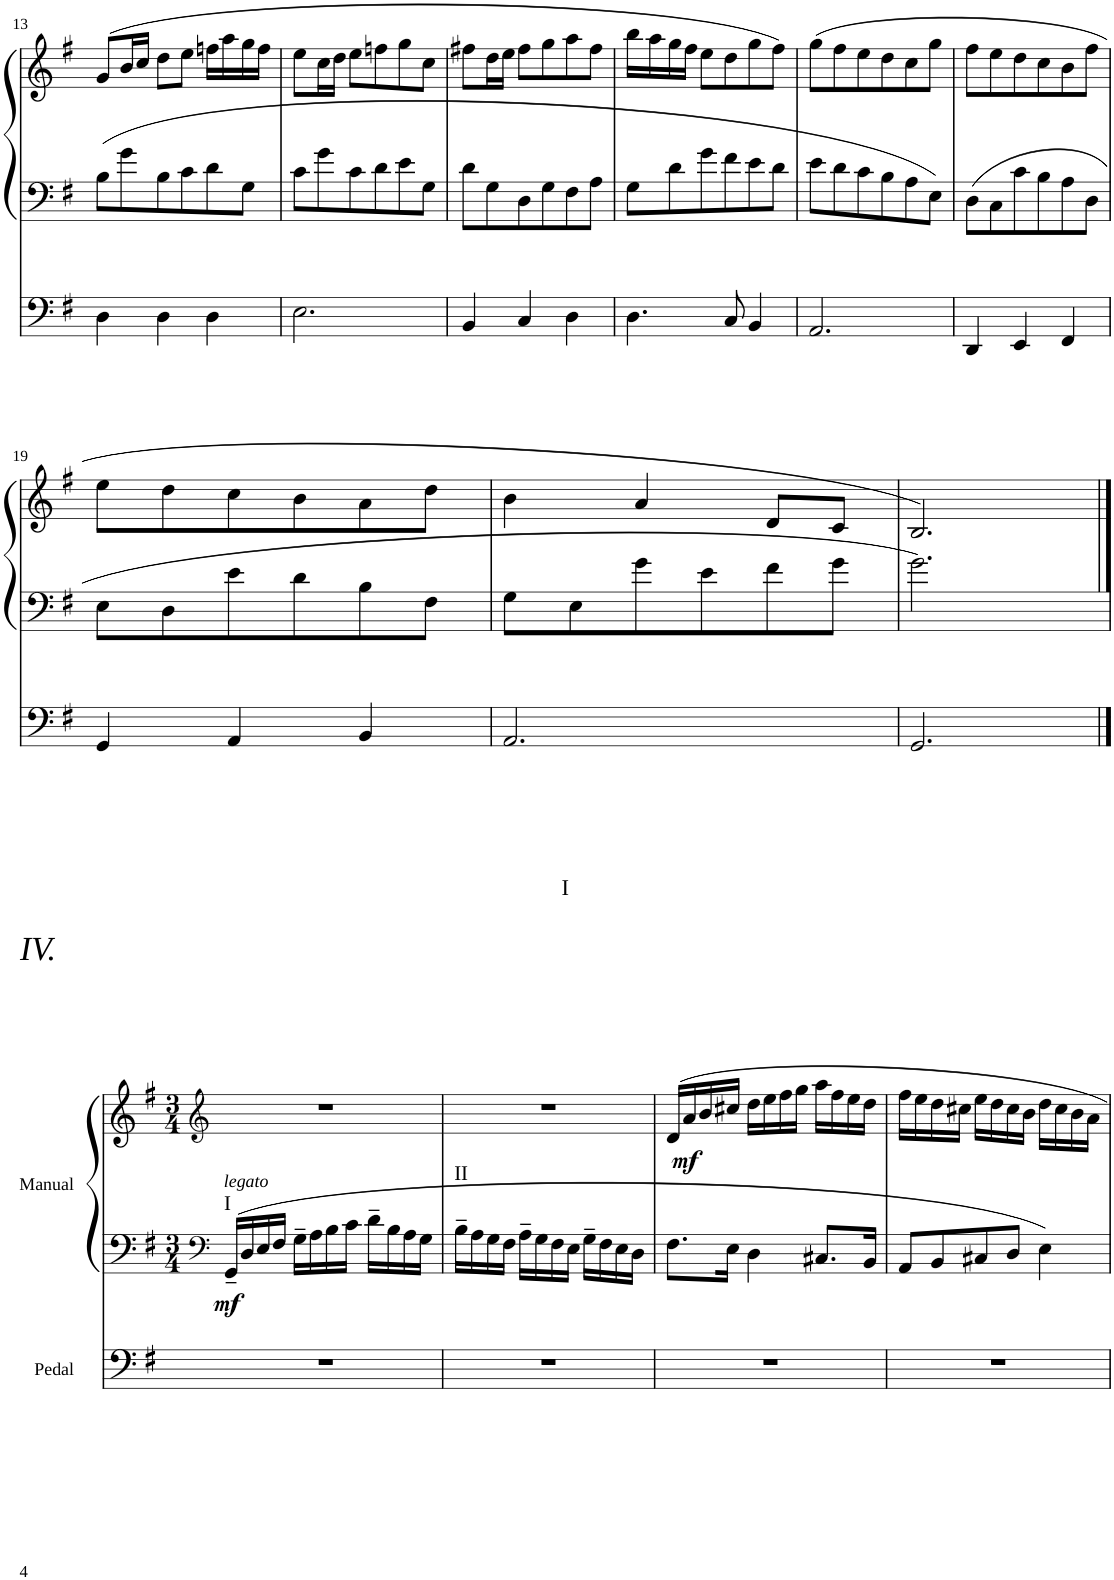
**kern	**kern	**kern	**dynam
*part2	*part1	*part1	*part1
*staff3	*staff2	*staff1	*staff1/2
*I"Pedal	*I"Manual	*	*
!!LO:PB:g=z
*clefF4	*clefF4	*clefG2	*
*k[f#]	*k[f#]	*k[f#]	*
*G:	*G:	*G:	*
*M3/4	*M3/4	*M3/4	*
=13	=13	=13	=13
4D\	8B\L	(8g/L	.
.	8g\	16b/L	.
.	.	16cc/JJ	.
4D\	8B\	8dd\L	.
.	8c\	8ee\J	.
4D\	8d\	16ffn\LL	.
.	.	16aa\	.
.	8G\J	16gg\	.
.	.	16ff\JJ	.
=14	=14	=14	=14
2.E\	8c\L	8ee\L	.
.	8g\	16cc\L	.
.	.	16dd\JJ	.
.	8c\	8ee\L	.
.	8d\	8ffn\	.
.	8e\	8gg\	.
.	8G\J	8cc\J	.
=15	=15	=15	=15
4BB/	8d\L	8ff#X\L	.
.	8G\	16dd\L	.
.	.	16ee\JJ	.
4C/	8D\	8ff#\L	.
.	8G\	8gg\	.
4D\	8F#\	8aa\	.
.	8A\J	8ff#\J	.
=16	=16	=16	=16
4.D\	8G\L	16bb\LL	.
.	.	16aa\	.
.	8d\	16gg\	.
.	.	16ff#\JJ	.
.	8g\	8ee\L	.
8C/	8f#\	8dd\	.
4BB/	8e\	8gg\	.
.	8d\J	8ff#\J)	.
=17	=17	=17	=17
2.AA/	8e\L	(8gg\L	.
.	8d\	8ff#\	.
.	8c\	8ee\	.
.	8B\	8dd\	.
.	8A\	8cc\	.
.	8E\J	8gg\J	.
=18	=18	=18	=18
4DD/	8D\L	8ff#\L	.
.	8C\	8ee\	.
4EE/	8c\	8dd\	.
.	8B\	8cc\	.
4FF#/	8A\	8b\	.
.	8D\J	8ff#\J	.
!!LO:LB:g=z
=19	=19	=19	=19
4GG/	8E\L	8ee\L	.
.	8D\	8dd\	.
4AA/	8e\	8cc\	.
.	8d\	8b\	.
4BB/	8B\	8a\	.
.	8F#\J	8dd\J	.
=20	=20	=20	=20
2.AA/	8G\L	4b\	.
.	8E\	.	.
.	8g\	4a/	.
.	8e\	.	.
.	8f#\	8d/L	.
.	8g\J	8c/J	.
=21	=21	=21	=21
2.GG/	2.g\	2.B/)	.
!!LO:LB:g=z
==1	==1	==1	==1
*	*clefF4	*clefG2	*
*	*k[f#]	*k[f#]	*
*	*G:	*G:	*
*	*M3/4	*M3/4	*
!	!LO:TX:a:t=I	!	!
!	!LO:TX:a:i:t=legato	!	!
!	!	!	!LO:DY:b=2
2.r	16GG~/LL	2.r	mf
.	16D/	.	.
.	16E/	.	.
.	16F#/JJ	.	.
.	16G~\LL	.	.
.	16A\	.	.
.	16B\	.	.
.	16c\JJ	.	.
.	16d~\LL	.	.
.	16B\	.	.
.	16A\	.	.
.	16G\JJ	.	.
=2	=2	=2	=2
!	!LO:TX:a:t=II	!	!
2.r	16B~\LL	2.r	.
.	16A\	.	.
.	16G\	.	.
.	16F#\JJ	.	.
.	16A~\LL	.	.
.	16G\	.	.
.	16F#\	.	.
.	16E\JJ	.	.
.	16G~\LL	.	.
.	16F#\	.	.
.	16E\	.	.
.	16D\JJ	.	.
=3	=3	=3	=3
2.r	8.F#\L	16d/LL	.
!	!	!	!LO:DY:b
.	.	16a/	mf
.	.	16b/	.
.	16E\Jk	16cc#X/JJ	.
.	4D\	16dd\LL	.
.	.	16ee\	.
.	.	16ff#\	.
.	.	16gg\JJ	.
.	8.C#X/L	16aa\LL	.
.	.	16ff#\	.
.	.	16ee\	.
.	16BB/Jk	16dd\JJ	.
=4	=4	=4	=4
2.r	8AA/L	16ff#\LL	.
.	.	16ee\	.
.	8BB/	16dd\	.
.	.	16cc#X\JJ	.
.	8C#X/	16ee\LL	.
.	.	16dd\	.
.	8D/J	16cc#\	.
.	.	16b\JJ	.
.	4E\	16dd\LL	.
.	.	16cc#\	.
.	.	16b\	.
.	.	16a\JJ	.
=	=	=	=
*-	*-	*-	*-
